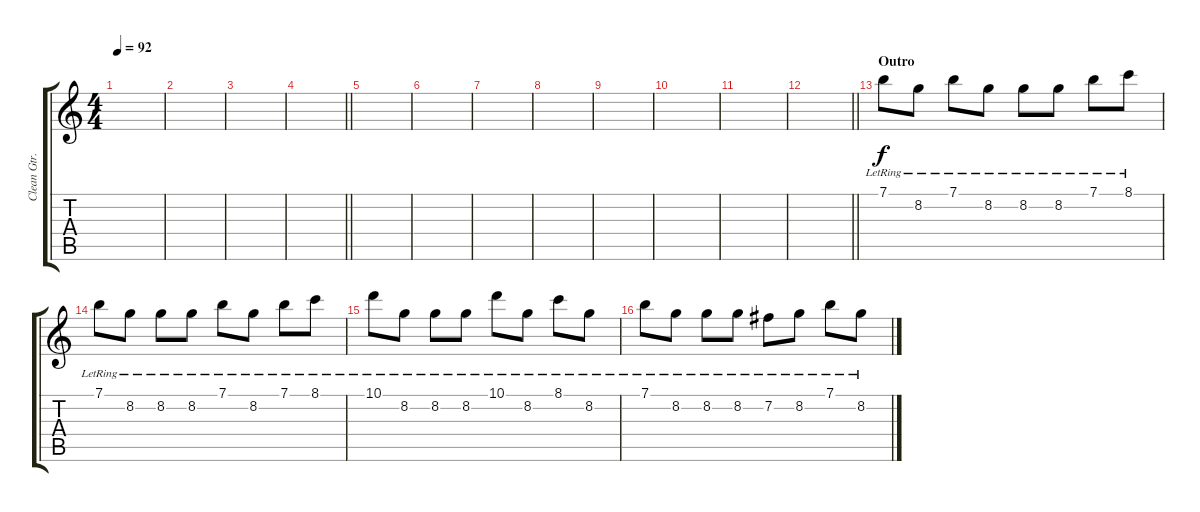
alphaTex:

\track ("Clean Gtr. 1" "Clean Gtr.") {instrument electricguitarclean}
\staff {score tabs}
\tuning (E4 B3 G3 D3 A2 D2) {hide}
\ts (4 4)
\tempo 92
\clef g2
\ks c
|
|
|
\barLineRight lightlight
|
\section ("" "")
|
|
|
|
|
|
|
\barLineRight lightlight
|
\section ("" "Outro")
7.1{lr}.8 8.2{lr}.8 7.1{lr}.8 8.2{lr}.8 8.2{lr}.8 8.2{lr}.8 7.1{lr}.8 8.1{lr}.8 |
7.1{lr}.8 8.2{lr}.8 8.2{lr}.8 8.2{lr}.8 7.1{lr}.8 8.2{lr}.8 7.1{lr}.8 8.1{lr}.8 |
10.1{lr}.8 8.2{lr}.8 8.2{lr}.8 8.2{lr}.8 10.1{lr}.8 8.2{lr}.8 8.1{lr}.8 8.2{lr}.8 |
7.1{lr}.8 8.2{lr}.8 8.2{lr}.8 8.2{lr}.8 7.2{lr}.8 8.2{lr}.8 7.1{lr}.8 8.2{lr}.8
